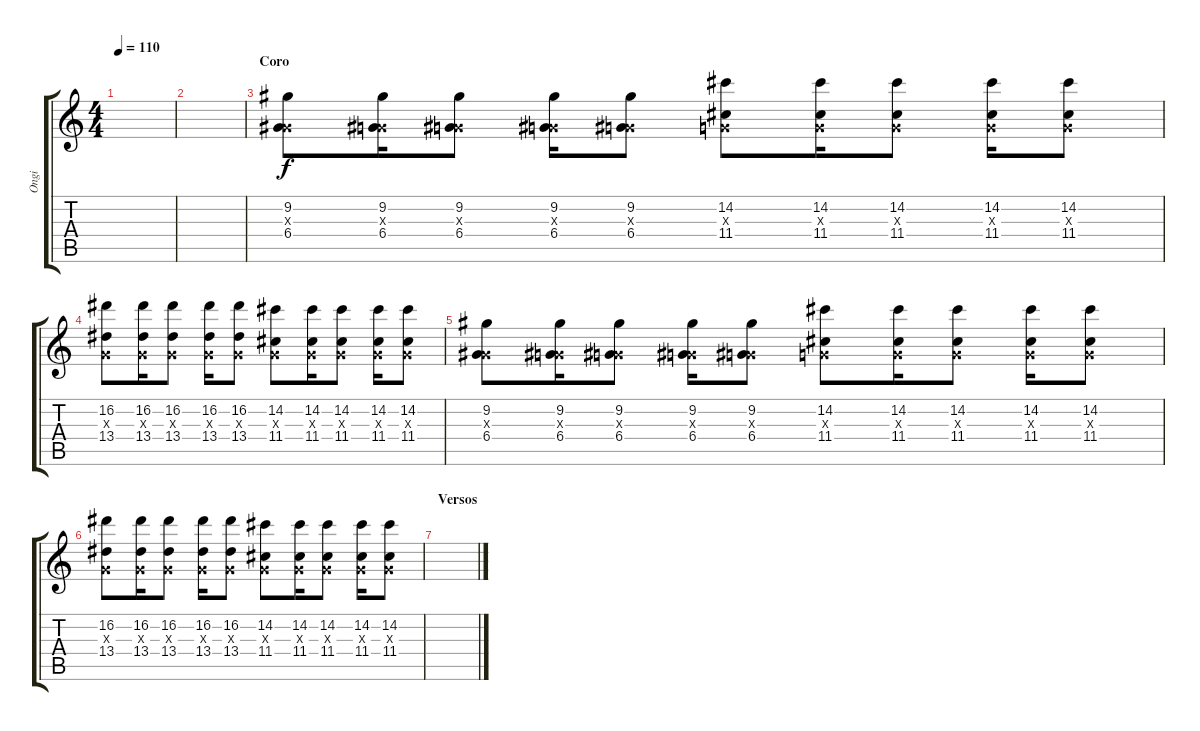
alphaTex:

\track ("Ongi" "Ongi") {instrument distortionguitar}
\staff {score tabs}
\tuning (E4 B3 G3 D3 A2 E2) {hide}
\ts (4 4)
\tempo 110
\clef g2
\ks c
|
|
\section ("" "Coro")
(9.2 0.3{x} 6.4).8 (9.2 0.3{x} 6.4).16 (9.2 0.3{x} 6.4).8 (9.2 0.3{x} 6.4).16 (9.2 0.3{x} 6.4).8 (14.2 0.3{x} 11.4).8 (14.2 0.3{x} 11.4).16 (14.2 0.3{x} 11.4).8 (14.2 0.3{x} 11.4).16 (14.2 0.3{x} 11.4).8 |
(16.2 0.3{x} 13.4).8 (16.2 0.3{x} 13.4).16 (16.2 0.3{x} 13.4).8 (16.2 0.3{x} 13.4).16 (16.2 0.3{x} 13.4).8 (14.2 0.3{x} 11.4).8 (14.2 0.3{x} 11.4).16 (14.2 0.3{x} 11.4).8 (14.2 0.3{x} 11.4).16 (14.2 0.3{x} 11.4).8 |
(9.2 0.3{x} 6.4).8 (9.2 0.3{x} 6.4).16 (9.2 0.3{x} 6.4).8 (9.2 0.3{x} 6.4).16 (9.2 0.3{x} 6.4).8 (14.2 0.3{x} 11.4).8 (14.2 0.3{x} 11.4).16 (14.2 0.3{x} 11.4).8 (14.2 0.3{x} 11.4).16 (14.2 0.3{x} 11.4).8 |
(16.2 0.3{x} 13.4).8 (16.2 0.3{x} 13.4).16 (16.2 0.3{x} 13.4).8 (16.2 0.3{x} 13.4).16 (16.2 0.3{x} 13.4).8 (14.2 0.3{x} 11.4).8 (14.2 0.3{x} 11.4).16 (14.2 0.3{x} 11.4).8 (14.2 0.3{x} 11.4).16 (14.2 0.3{x} 11.4).8 |
\section ("" "Versos")
